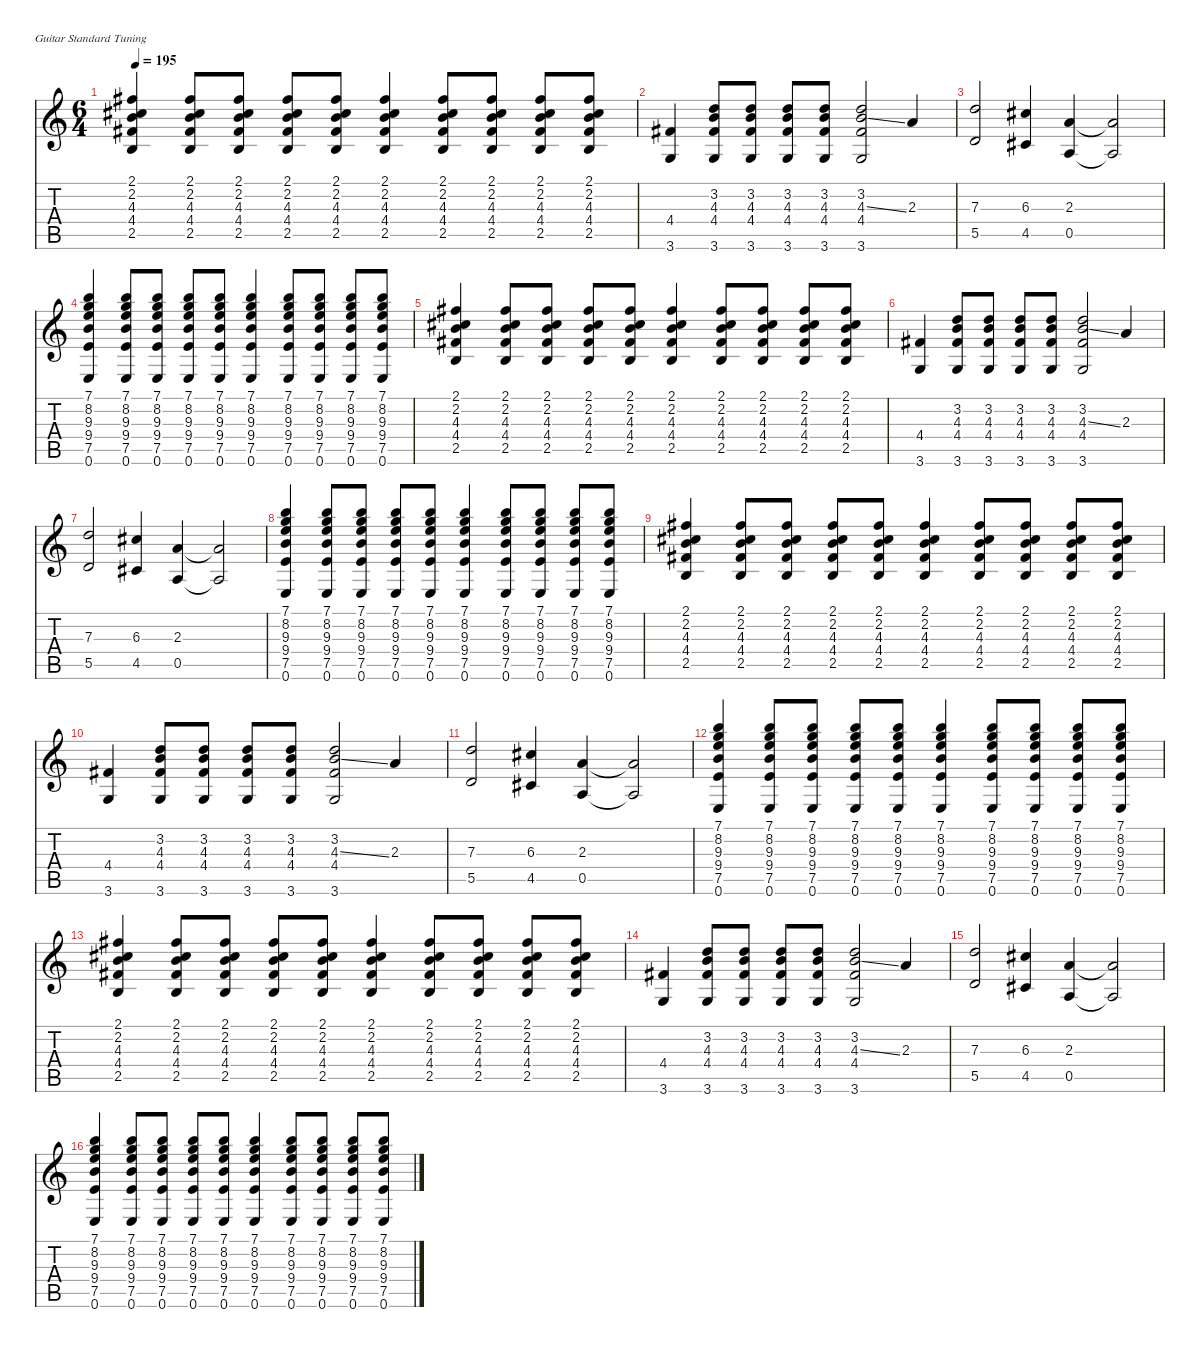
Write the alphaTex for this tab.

\defaultSystemsLayout 4
\hideDynamics
\bracketExtendMode nobrackets
\singleTrackTrackNamePolicy hidden
\multiTrackTrackNamePolicy hidden
\firstSystemTrackNameMode fullname
\firstSystemTrackNameOrientation horizontal
\otherSystemsTrackNameOrientation horizontal
\track ("Guitar 1" "dist.guit.") {mute instrument distortionguitar}
\staff {score tabs}
\tuning (E4 B3 G3 D3 A2 E2)
\ts (6 4)
\tempo 195
\clef g2
\ks c
(2.1{acc #} 2.2{acc #} 4.3 4.4{acc #} 2.5).4{dy f beam Up} (2.1{acc #} 2.2{acc #} 4.3 4.4{acc #} 2.5).8{beam Up} (2.1{acc #} 2.2{acc #} 4.3 4.4{acc #} 2.5).8{beam Up} (2.1{acc #} 2.2{acc #} 4.3 4.4{acc #} 2.5).8{beam Up} (2.1{acc #} 2.2{acc #} 4.3 4.4{acc #} 2.5).8{beam Up} (2.1{acc #} 2.2{acc #} 4.3 4.4{acc #} 2.5).4{beam Up} (2.1{acc #} 2.2{acc #} 4.3 4.4{acc #} 2.5).8{beam Up} (2.1{acc #} 2.2{acc #} 4.3 4.4{acc #} 2.5).8{beam Up} (2.1{acc #} 2.2{acc #} 4.3 4.4{acc #} 2.5).8{beam Up} (2.1{acc #} 2.2{acc #} 4.3 4.4{acc #} 2.5).8{beam Up} |
(4.4{acc #} 3.6).4{beam Up} (3.2 4.3 4.4{acc #} 3.6).8{beam Up} (3.2 4.3 4.4{acc #} 3.6).8{beam Up} (3.2 4.3 4.4{acc #} 3.6).8{beam Up} (3.2 4.3 4.4{acc #} 3.6).8{beam Up} (3.2 4.3{ss} 4.4{acc #} 3.6).2{beam Up} 2.3.4{beam Up} |
(7.3 5.5).2{beam Up} (6.3{acc #} 4.5{acc #}).4{beam Up} (2.3 0.5).4{beam Up} (2.3{t} 0.5{t}).2{beam Up} |
(7.1 8.2 9.3 9.4 7.5 0.6).4{beam Up} (7.1 8.2 9.3 9.4 7.5 0.6).8{beam Up} (7.1 8.2 9.3 9.4 7.5 0.6).8{beam Up} (7.1 8.2 9.3 9.4 7.5 0.6).8{beam Up} (7.1 8.2 9.3 9.4 7.5 0.6).8{beam Up} (7.1 8.2 9.3 9.4 7.5 0.6).4{beam Up} (7.1 8.2 9.3 9.4 7.5 0.6).8{beam Up} (7.1 8.2 9.3 9.4 7.5 0.6).8{beam Up} (7.1 8.2 9.3 9.4 7.5 0.6).8{beam Up} (7.1 8.2 9.3 9.4 7.5 0.6).8{beam Up} |
(2.1{acc #} 2.2{acc #} 4.3 4.4{acc #} 2.5).4{beam Up} (2.1{acc #} 2.2{acc #} 4.3 4.4{acc #} 2.5).8{beam Up} (2.1{acc #} 2.2{acc #} 4.3 4.4{acc #} 2.5).8{beam Up} (2.1{acc #} 2.2{acc #} 4.3 4.4{acc #} 2.5).8{beam Up} (2.1{acc #} 2.2{acc #} 4.3 4.4{acc #} 2.5).8{beam Up} (2.1{acc #} 2.2{acc #} 4.3 4.4{acc #} 2.5).4{beam Up} (2.1{acc #} 2.2{acc #} 4.3 4.4{acc #} 2.5).8{beam Up} (2.1{acc #} 2.2{acc #} 4.3 4.4{acc #} 2.5).8{beam Up} (2.1{acc #} 2.2{acc #} 4.3 4.4{acc #} 2.5).8{beam Up} (2.1{acc #} 2.2{acc #} 4.3 4.4{acc #} 2.5).8{beam Up} |
(4.4{acc #} 3.6).4{beam Up} (3.2 4.3 4.4{acc #} 3.6).8{beam Up} (3.2 4.3 4.4{acc #} 3.6).8{beam Up} (3.2 4.3 4.4{acc #} 3.6).8{beam Up} (3.2 4.3 4.4{acc #} 3.6).8{beam Up} (3.2 4.3{ss} 4.4{acc #} 3.6).2{beam Up} 2.3.4{beam Up} |
(7.3 5.5).2{beam Up} (6.3{acc #} 4.5{acc #}).4{beam Up} (2.3 0.5).4{beam Up} (2.3{t} 0.5{t}).2{beam Up} |
(7.1 8.2 9.3 9.4 7.5 0.6).4{beam Up} (7.1 8.2 9.3 9.4 7.5 0.6).8{beam Up} (7.1 8.2 9.3 9.4 7.5 0.6).8{beam Up} (7.1 8.2 9.3 9.4 7.5 0.6).8{beam Up} (7.1 8.2 9.3 9.4 7.5 0.6).8{beam Up} (7.1 8.2 9.3 9.4 7.5 0.6).4{beam Up} (7.1 8.2 9.3 9.4 7.5 0.6).8{beam Up} (7.1 8.2 9.3 9.4 7.5 0.6).8{beam Up} (7.1 8.2 9.3 9.4 7.5 0.6).8{beam Up} (7.1 8.2 9.3 9.4 7.5 0.6).8{beam Up} |
(2.1{acc #} 2.2{acc #} 4.3 4.4{acc #} 2.5).4{beam Up} (2.1{acc #} 2.2{acc #} 4.3 4.4{acc #} 2.5).8{beam Up} (2.1{acc #} 2.2{acc #} 4.3 4.4{acc #} 2.5).8{beam Up} (2.1{acc #} 2.2{acc #} 4.3 4.4{acc #} 2.5).8{beam Up} (2.1{acc #} 2.2{acc #} 4.3 4.4{acc #} 2.5).8{beam Up} (2.1{acc #} 2.2{acc #} 4.3 4.4{acc #} 2.5).4{beam Up} (2.1{acc #} 2.2{acc #} 4.3 4.4{acc #} 2.5).8{beam Up} (2.1{acc #} 2.2{acc #} 4.3 4.4{acc #} 2.5).8{beam Up} (2.1{acc #} 2.2{acc #} 4.3 4.4{acc #} 2.5).8{beam Up} (2.1{acc #} 2.2{acc #} 4.3 4.4{acc #} 2.5).8{beam Up} |
(4.4{acc #} 3.6).4{beam Up} (3.2 4.3 4.4{acc #} 3.6).8{beam Up} (3.2 4.3 4.4{acc #} 3.6).8{beam Up} (3.2 4.3 4.4{acc #} 3.6).8{beam Up} (3.2 4.3 4.4{acc #} 3.6).8{beam Up} (3.2 4.3{ss} 4.4{acc #} 3.6).2{beam Up} 2.3.4{beam Up} |
(7.3 5.5).2{beam Up} (6.3{acc #} 4.5{acc #}).4{beam Up} (2.3 0.5).4{beam Up} (2.3{t} 0.5{t}).2{beam Up} |
(7.1 8.2 9.3 9.4 7.5 0.6).4{beam Up} (7.1 8.2 9.3 9.4 7.5 0.6).8{beam Up} (7.1 8.2 9.3 9.4 7.5 0.6).8{beam Up} (7.1 8.2 9.3 9.4 7.5 0.6).8{beam Up} (7.1 8.2 9.3 9.4 7.5 0.6).8{beam Up} (7.1 8.2 9.3 9.4 7.5 0.6).4{beam Up} (7.1 8.2 9.3 9.4 7.5 0.6).8{beam Up} (7.1 8.2 9.3 9.4 7.5 0.6).8{beam Up} (7.1 8.2 9.3 9.4 7.5 0.6).8{beam Up} (7.1 8.2 9.3 9.4 7.5 0.6).8{beam Up} |
(2.1{acc #} 2.2{acc #} 4.3 4.4{acc #} 2.5).4{beam Up} (2.1{acc #} 2.2{acc #} 4.3 4.4{acc #} 2.5).8{beam Up} (2.1{acc #} 2.2{acc #} 4.3 4.4{acc #} 2.5).8{beam Up} (2.1{acc #} 2.2{acc #} 4.3 4.4{acc #} 2.5).8{beam Up} (2.1{acc #} 2.2{acc #} 4.3 4.4{acc #} 2.5).8{beam Up} (2.1{acc #} 2.2{acc #} 4.3 4.4{acc #} 2.5).4{beam Up} (2.1{acc #} 2.2{acc #} 4.3 4.4{acc #} 2.5).8{beam Up} (2.1{acc #} 2.2{acc #} 4.3 4.4{acc #} 2.5).8{beam Up} (2.1{acc #} 2.2{acc #} 4.3 4.4{acc #} 2.5).8{beam Up} (2.1{acc #} 2.2{acc #} 4.3 4.4{acc #} 2.5).8{beam Up} |
(4.4{acc #} 3.6).4{beam Up} (3.2 4.3 4.4{acc #} 3.6).8{beam Up} (3.2 4.3 4.4{acc #} 3.6).8{beam Up} (3.2 4.3 4.4{acc #} 3.6).8{beam Up} (3.2 4.3 4.4{acc #} 3.6).8{beam Up} (3.2 4.3{ss} 4.4{acc #} 3.6).2{beam Up} 2.3.4{beam Up} |
(7.3 5.5).2{beam Up} (6.3{acc #} 4.5{acc #}).4{beam Up} (2.3 0.5).4{beam Up} (2.3{t} 0.5{t}).2{beam Up} |
(7.1 8.2 9.3 9.4 7.5 0.6).4{beam Up} (7.1 8.2 9.3 9.4 7.5 0.6).8{beam Up} (7.1 8.2 9.3 9.4 7.5 0.6).8{beam Up} (7.1 8.2 9.3 9.4 7.5 0.6).8{beam Up} (7.1 8.2 9.3 9.4 7.5 0.6).8{beam Up} (7.1 8.2 9.3 9.4 7.5 0.6).4{beam Up} (7.1 8.2 9.3 9.4 7.5 0.6).8{beam Up} (7.1 8.2 9.3 9.4 7.5 0.6).8{beam Up} (7.1 8.2 9.3 9.4 7.5 0.6).8{beam Up} (7.1 8.2 9.3 9.4 7.5 0.6).8{beam Up}
